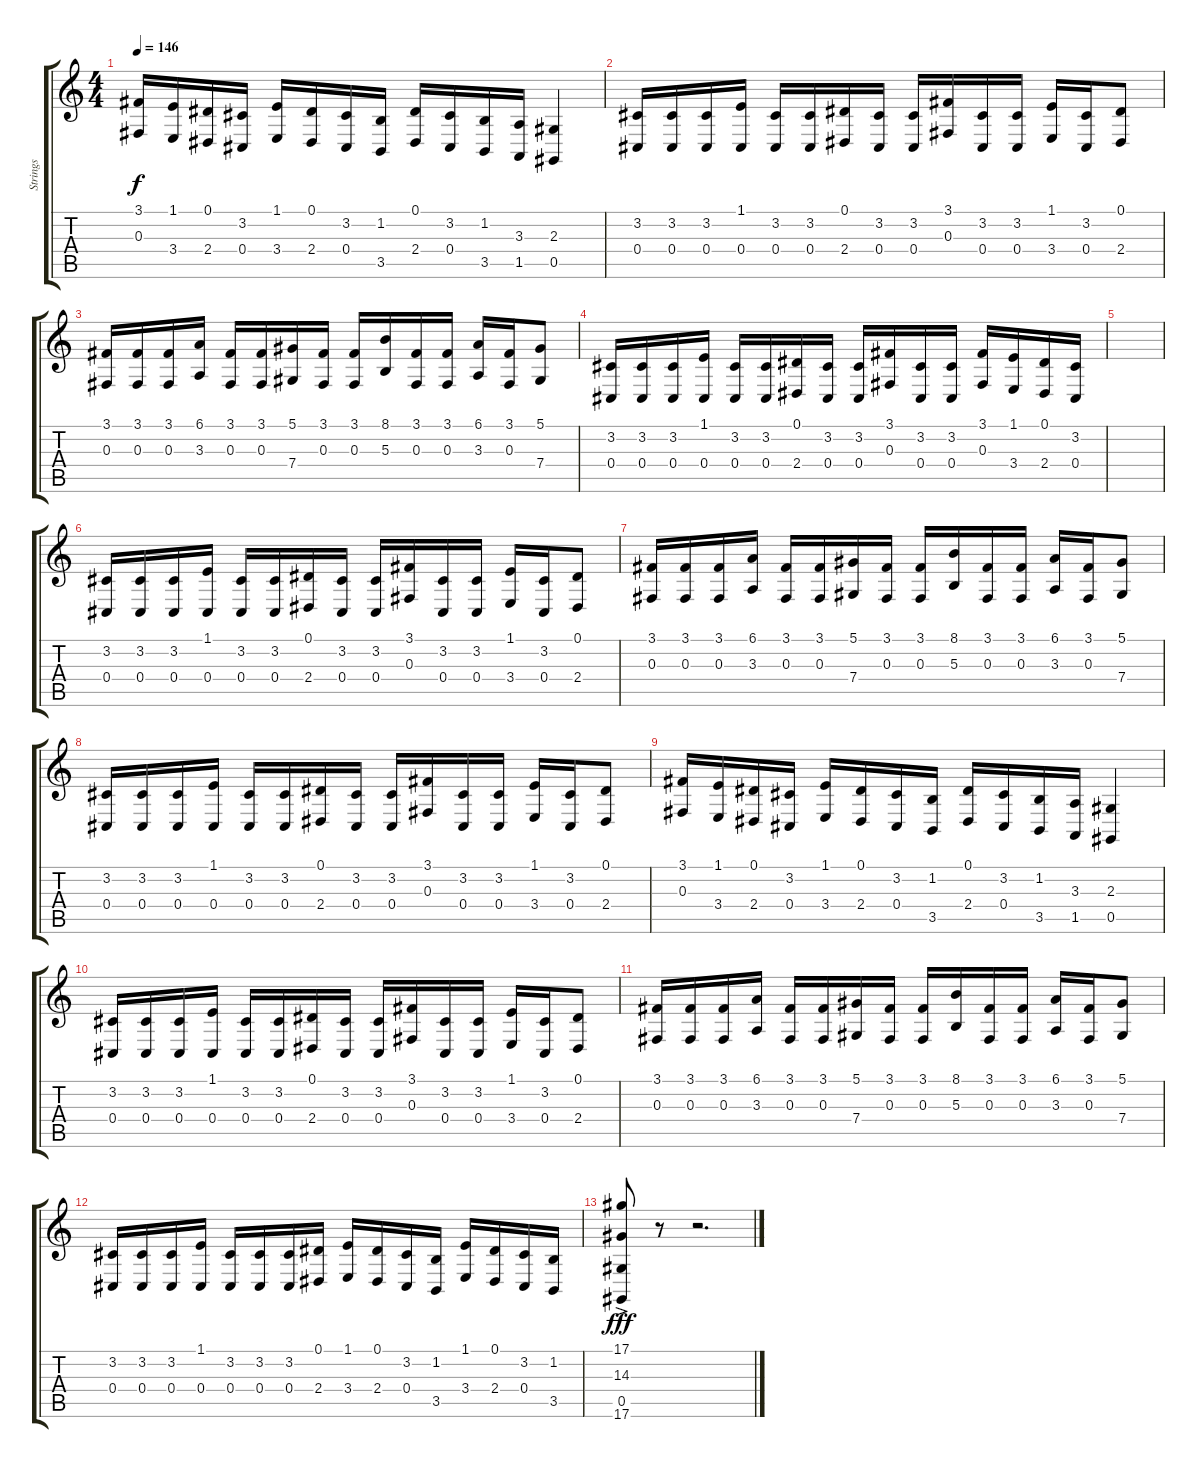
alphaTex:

\track ("Strings" "Strings") {instrument stringensemble1}
\staff {score tabs}
\tuning (Eb4 Bb3 Gb3 Db3 Ab2 Eb2) {hide}
\ts (4 4)
\tempo 146
\clef g2
\ks c
(3.1 0.3).16{dy f} (1.1 3.4).16 (0.1 2.4).16 (3.2 0.4).16 (1.1 3.4).16 (0.1 2.4).16 (3.2 0.4).16 (1.2 3.5).16 (0.1 2.4).16 (3.2 0.4).16 (1.2 3.5).16 (3.3 1.5).16 (2.3 0.5).4 |
(3.2 0.4).16 (3.2 0.4).16 (3.2 0.4).16 (1.1 0.4).16 (3.2 0.4).16 (3.2 0.4).16 (0.1 2.4).16 (3.2 0.4).16 (3.2 0.4).16 (3.1 0.3).16 (3.2 0.4).16 (3.2 0.4).16 (1.1 3.4).16 (3.2 0.4).16 (0.1 2.4).8 |
(3.1 0.3).16 (3.1 0.3).16 (3.1 0.3).16 (6.1 3.3).16 (3.1 0.3).16 (3.1 0.3).16 (5.1 7.4).16 (3.1 0.3).16 (3.1 0.3).16 (8.1 5.3).16 (3.1 0.3).16 (3.1 0.3).16 (6.1 3.3).16 (3.1 0.3).16 (5.1 7.4).8 |
(3.2 0.4).16 (3.2 0.4).16 (3.2 0.4).16 (1.1 0.4).16 (3.2 0.4).16 (3.2 0.4).16 (0.1 2.4).16 (3.2 0.4).16 (3.2 0.4).16 (3.1 0.3).16 (3.2 0.4).16 (3.2 0.4).16 (3.1 0.3).16 (1.1 3.4).16 (0.1 2.4).16 (3.2 0.4).16 |
|
(3.2 0.4).16 (3.2 0.4).16 (3.2 0.4).16 (1.1 0.4).16 (3.2 0.4).16 (3.2 0.4).16 (0.1 2.4).16 (3.2 0.4).16 (3.2 0.4).16 (3.1 0.3).16 (3.2 0.4).16 (3.2 0.4).16 (1.1 3.4).16 (3.2 0.4).16 (0.1 2.4).8 |
(3.1 0.3).16 (3.1 0.3).16 (3.1 0.3).16 (6.1 3.3).16 (3.1 0.3).16 (3.1 0.3).16 (5.1 7.4).16 (3.1 0.3).16 (3.1 0.3).16 (8.1 5.3).16 (3.1 0.3).16 (3.1 0.3).16 (6.1 3.3).16 (3.1 0.3).16 (5.1 7.4).8 |
(3.2 0.4).16 (3.2 0.4).16 (3.2 0.4).16 (1.1 0.4).16 (3.2 0.4).16 (3.2 0.4).16 (0.1 2.4).16 (3.2 0.4).16 (3.2 0.4).16 (3.1 0.3).16 (3.2 0.4).16 (3.2 0.4).16 (1.1 3.4).16 (3.2 0.4).16 (0.1 2.4).8 |
(3.1 0.3).16 (1.1 3.4).16 (0.1 2.4).16 (3.2 0.4).16 (1.1 3.4).16 (0.1 2.4).16 (3.2 0.4).16 (1.2 3.5).16 (0.1 2.4).16 (3.2 0.4).16 (1.2 3.5).16 (3.3 1.5).16 (2.3 0.5).4 |
(3.2 0.4).16 (3.2 0.4).16 (3.2 0.4).16 (1.1 0.4).16 (3.2 0.4).16 (3.2 0.4).16 (0.1 2.4).16 (3.2 0.4).16 (3.2 0.4).16 (3.1 0.3).16 (3.2 0.4).16 (3.2 0.4).16 (1.1 3.4).16 (3.2 0.4).16 (0.1 2.4).8 |
(3.1 0.3).16 (3.1 0.3).16 (3.1 0.3).16 (6.1 3.3).16 (3.1 0.3).16 (3.1 0.3).16 (5.1 7.4).16 (3.1 0.3).16 (3.1 0.3).16 (8.1 5.3).16 (3.1 0.3).16 (3.1 0.3).16 (6.1 3.3).16 (3.1 0.3).16 (5.1 7.4).8 |
(3.2 0.4).16 (3.2 0.4).16 (3.2 0.4).16 (1.1 0.4).16 (3.2 0.4).16 (3.2 0.4).16 (3.2 0.4).16 (0.1 2.4).16 (1.1 3.4).16 (0.1 2.4).16 (3.2 0.4).16 (1.2 3.5).16 (1.1 3.4).16 (0.1 2.4).16 (3.2 0.4).16 (1.2 3.5).16 |
(17.1{ac} 14.3{ac} 0.5{ac} 17.6{ac}).8{dy fff} r.8 r.2{d}
